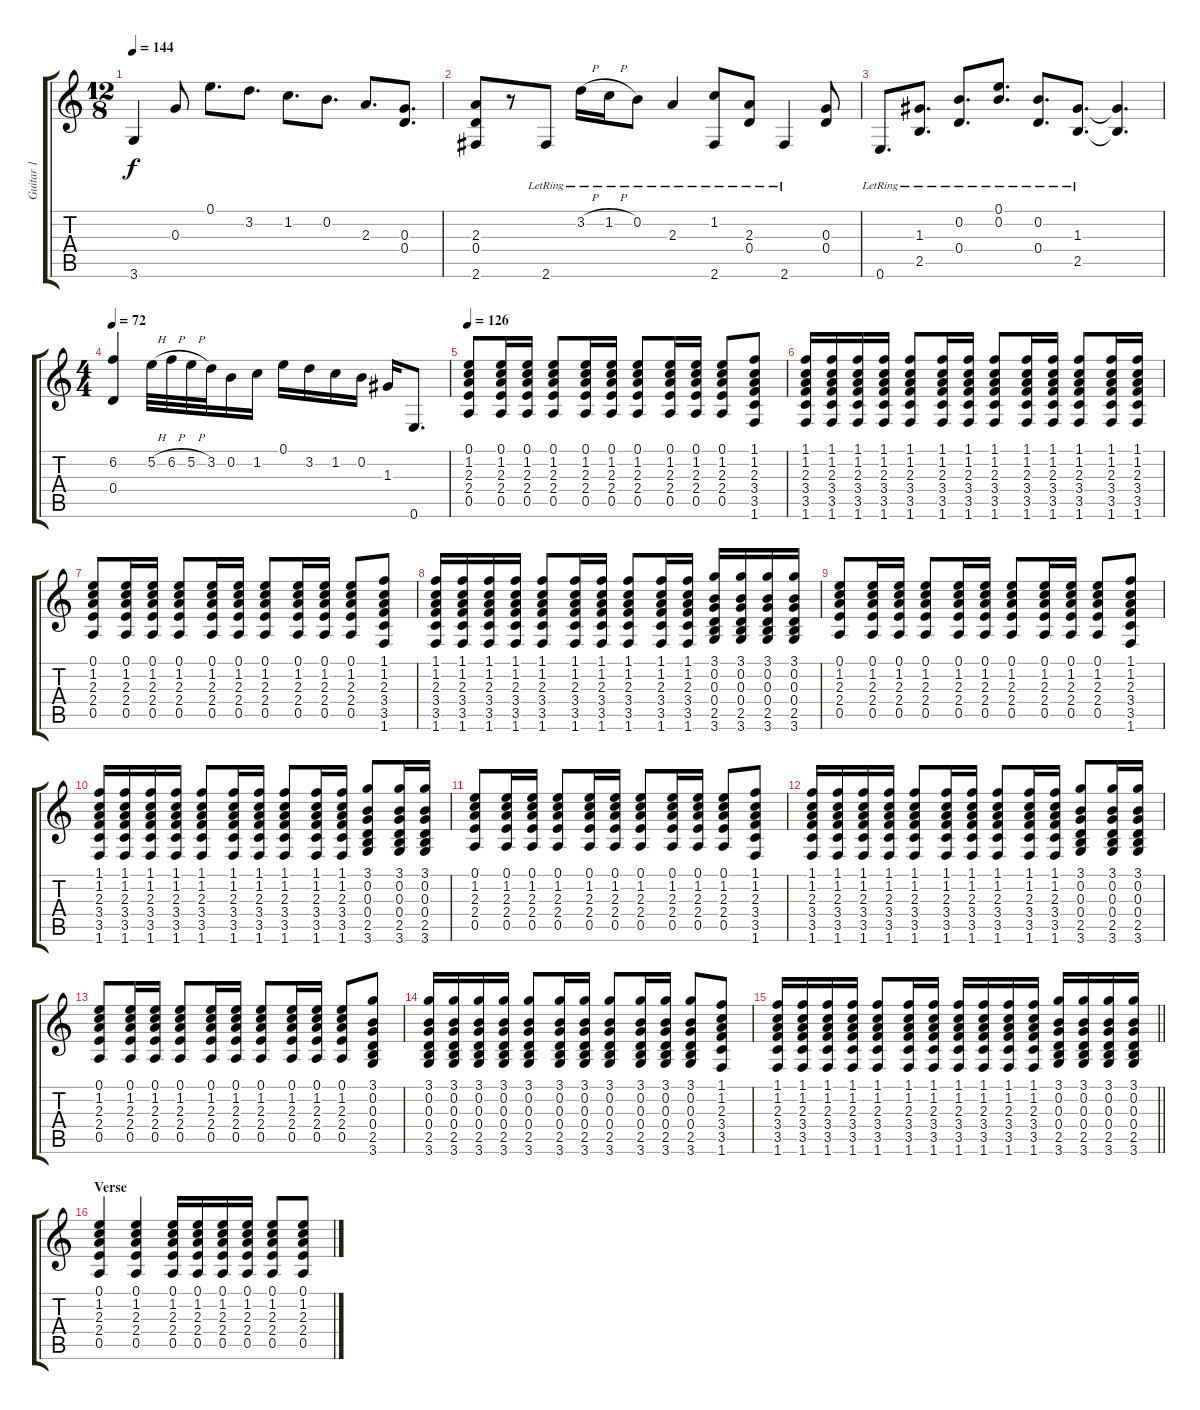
\track ("Guitar 1" "Guitar 1") {instrument acousticguitarsteel}
\staff {score tabs}
\tuning (E4 B3 G3 D3 A2 E2) {hide}
\ts (12 8)
\tempo 144
\clef g2
\ks c
3.6.4{dy f} 0.3.8 0.1.8{d} 3.2.8{d} 1.2.8{d} 0.2.8{d} 2.3.8{d} (0.3 0.4).8{d} |
(2.3 0.4 2.6).8 r.8 2.6{lr}.8 3.2{h lr}.16 1.2{h lr}.16 0.2{lr}.8 2.3{lr}.4 (1.2{lr} 2.6{lr}).8 (2.3{lr} 0.4{lr}).8 2.6{lr}.4 (0.3 0.4).8 |
0.6{lr}.8{d} (1.3{lr} 2.5{lr}).8{d} (0.2{lr} 0.4{lr}).8{d} (0.1{lr} 0.2{lr}).8{d} (0.2{lr} 0.4{lr}).8{d} (1.3{lr} 2.5{lr}).8{d} (1.3{t} 2.5{t}).4{d} |
\ts (4 4)
\tempo 72
(6.2 0.4).4 5.2{h}.32 6.2{h}.32 5.2{h}.32 3.2.32 0.2.16 1.2.16 0.1.16 3.2.16 1.2.16 0.2.16 1.3.16 0.6.8{d} |
\tempo 126
(0.1 1.2 2.3 2.4 0.5).8 (0.1 1.2 2.3 2.4 0.5).16 (0.1 1.2 2.3 2.4 0.5).16 (0.1 1.2 2.3 2.4 0.5).8 (0.1 1.2 2.3 2.4 0.5).16 (0.1 1.2 2.3 2.4 0.5).16 (0.1 1.2 2.3 2.4 0.5).8 (0.1 1.2 2.3 2.4 0.5).16 (0.1 1.2 2.3 2.4 0.5).16 (0.1 1.2 2.3 2.4 0.5).8 (1.1 1.2 2.3 3.4 3.5 1.6).8 |
(1.1 1.2 2.3 3.4 3.5 1.6).16 (1.1 1.2 2.3 3.4 3.5 1.6).16 (1.1 1.2 2.3 3.4 3.5 1.6).16 (1.1 1.2 2.3 3.4 3.5 1.6).16 (1.1 1.2 2.3 3.4 3.5 1.6).8 (1.1 1.2 2.3 3.4 3.5 1.6).16 (1.1 1.2 2.3 3.4 3.5 1.6).16 (1.1 1.2 2.3 3.4 3.5 1.6).8 (1.1 1.2 2.3 3.4 3.5 1.6).16 (1.1 1.2 2.3 3.4 3.5 1.6).16 (1.1 1.2 2.3 3.4 3.5 1.6).8 (1.1 1.2 2.3 3.4 3.5 1.6).16 (1.1 1.2 2.3 3.4 3.5 1.6).16 |
(0.1 1.2 2.3 2.4 0.5).8 (0.1 1.2 2.3 2.4 0.5).16 (0.1 1.2 2.3 2.4 0.5).16 (0.1 1.2 2.3 2.4 0.5).8 (0.1 1.2 2.3 2.4 0.5).16 (0.1 1.2 2.3 2.4 0.5).16 (0.1 1.2 2.3 2.4 0.5).8 (0.1 1.2 2.3 2.4 0.5).16 (0.1 1.2 2.3 2.4 0.5).16 (0.1 1.2 2.3 2.4 0.5).8 (1.1 1.2 2.3 3.4 3.5 1.6).8 |
(1.1 1.2 2.3 3.4 3.5 1.6).16 (1.1 1.2 2.3 3.4 3.5 1.6).16 (1.1 1.2 2.3 3.4 3.5 1.6).16 (1.1 1.2 2.3 3.4 3.5 1.6).16 (1.1 1.2 2.3 3.4 3.5 1.6).8 (1.1 1.2 2.3 3.4 3.5 1.6).16 (1.1 1.2 2.3 3.4 3.5 1.6).16 (1.1 1.2 2.3 3.4 3.5 1.6).8 (1.1 1.2 2.3 3.4 3.5 1.6).16 (1.1 1.2 2.3 3.4 3.5 1.6).16 (3.1 0.2 0.3 0.4 2.5 3.6).16 (3.1 0.2 0.3 0.4 2.5 3.6).16 (3.1 0.2 0.3 0.4 2.5 3.6).16 (3.1 0.2 0.3 0.4 2.5 3.6).16 |
(0.1 1.2 2.3 2.4 0.5).8 (0.1 1.2 2.3 2.4 0.5).16 (0.1 1.2 2.3 2.4 0.5).16 (0.1 1.2 2.3 2.4 0.5).8 (0.1 1.2 2.3 2.4 0.5).16 (0.1 1.2 2.3 2.4 0.5).16 (0.1 1.2 2.3 2.4 0.5).8 (0.1 1.2 2.3 2.4 0.5).16 (0.1 1.2 2.3 2.4 0.5).16 (0.1 1.2 2.3 2.4 0.5).8 (1.1 1.2 2.3 3.4 3.5 1.6).8 |
(1.1 1.2 2.3 3.4 3.5 1.6).16 (1.1 1.2 2.3 3.4 3.5 1.6).16 (1.1 1.2 2.3 3.4 3.5 1.6).16 (1.1 1.2 2.3 3.4 3.5 1.6).16 (1.1 1.2 2.3 3.4 3.5 1.6).8 (1.1 1.2 2.3 3.4 3.5 1.6).16 (1.1 1.2 2.3 3.4 3.5 1.6).16 (1.1 1.2 2.3 3.4 3.5 1.6).8 (1.1 1.2 2.3 3.4 3.5 1.6).16 (1.1 1.2 2.3 3.4 3.5 1.6).16 (3.1 0.2 0.3 0.4 2.5 3.6).8 (3.1 0.2 0.3 0.4 2.5 3.6).16 (3.1 0.2 0.3 0.4 2.5 3.6).16 |
(0.1 1.2 2.3 2.4 0.5).8 (0.1 1.2 2.3 2.4 0.5).16 (0.1 1.2 2.3 2.4 0.5).16 (0.1 1.2 2.3 2.4 0.5).8 (0.1 1.2 2.3 2.4 0.5).16 (0.1 1.2 2.3 2.4 0.5).16 (0.1 1.2 2.3 2.4 0.5).8 (0.1 1.2 2.3 2.4 0.5).16 (0.1 1.2 2.3 2.4 0.5).16 (0.1 1.2 2.3 2.4 0.5).8 (1.1 1.2 2.3 3.4 3.5 1.6).8 |
(1.1 1.2 2.3 3.4 3.5 1.6).16 (1.1 1.2 2.3 3.4 3.5 1.6).16 (1.1 1.2 2.3 3.4 3.5 1.6).16 (1.1 1.2 2.3 3.4 3.5 1.6).16 (1.1 1.2 2.3 3.4 3.5 1.6).8 (1.1 1.2 2.3 3.4 3.5 1.6).16 (1.1 1.2 2.3 3.4 3.5 1.6).16 (1.1 1.2 2.3 3.4 3.5 1.6).8 (1.1 1.2 2.3 3.4 3.5 1.6).16 (1.1 1.2 2.3 3.4 3.5 1.6).16 (3.1 0.2 0.3 0.4 2.5 3.6).8 (3.1 0.2 0.3 0.4 2.5 3.6).16 (3.1 0.2 0.3 0.4 2.5 3.6).16 |
(0.1 1.2 2.3 2.4 0.5).8 (0.1 1.2 2.3 2.4 0.5).16 (0.1 1.2 2.3 2.4 0.5).16 (0.1 1.2 2.3 2.4 0.5).8 (0.1 1.2 2.3 2.4 0.5).16 (0.1 1.2 2.3 2.4 0.5).16 (0.1 1.2 2.3 2.4 0.5).8 (0.1 1.2 2.3 2.4 0.5).16 (0.1 1.2 2.3 2.4 0.5).16 (0.1 1.2 2.3 2.4 0.5).8 (3.1 0.2 0.3 0.4 2.5 3.6).8 |
(3.1 0.2 0.3 0.4 2.5 3.6).16 (3.1 0.2 0.3 0.4 2.5 3.6).16 (3.1 0.2 0.3 0.4 2.5 3.6).16 (3.1 0.2 0.3 0.4 2.5 3.6).16 (3.1 0.2 0.3 0.4 2.5 3.6).8 (3.1 0.2 0.3 0.4 2.5 3.6).16 (3.1 0.2 0.3 0.4 2.5 3.6).16 (3.1 0.2 0.3 0.4 2.5 3.6).8 (3.1 0.2 0.3 0.4 2.5 3.6).16 (3.1 0.2 0.3 0.4 2.5 3.6).16 (3.1 0.2 0.3 0.4 2.5 3.6).8 (1.1 1.2 2.3 3.4 3.5 1.6).8 |
\barLineRight lightlight
(1.1 1.2 2.3 3.4 3.5 1.6).16 (1.1 1.2 2.3 3.4 3.5 1.6).16 (1.1 1.2 2.3 3.4 3.5 1.6).16 (1.1 1.2 2.3 3.4 3.5 1.6).16 (1.1 1.2 2.3 3.4 3.5 1.6).8 (1.1 1.2 2.3 3.4 3.5 1.6).16 (1.1 1.2 2.3 3.4 3.5 1.6).16 (1.1 1.2 2.3 3.4 3.5 1.6).16 (1.1 1.2 2.3 3.4 3.5 1.6).16 (1.1 1.2 2.3 3.4 3.5 1.6).16 (1.1 1.2 2.3 3.4 3.5 1.6).16 (3.1 0.2 0.3 0.4 2.5 3.6).16 (3.1 0.2 0.3 0.4 2.5 3.6).16 (3.1 0.2 0.3 0.4 2.5 3.6).16 (3.1 0.2 0.3 0.4 2.5 3.6).16 |
\section ("" "Verse")
(0.1 1.2 2.3 2.4 0.5).4 (0.1 1.2 2.3 2.4 0.5).4 (0.1 1.2 2.3 2.4 0.5).16 (0.1 1.2 2.3 2.4 0.5).16 (0.1 1.2 2.3 2.4 0.5).16 (0.1 1.2 2.3 2.4 0.5).16 (0.1 1.2 2.3 2.4 0.5).8 (0.1 1.2 2.3 2.4 0.5).8
